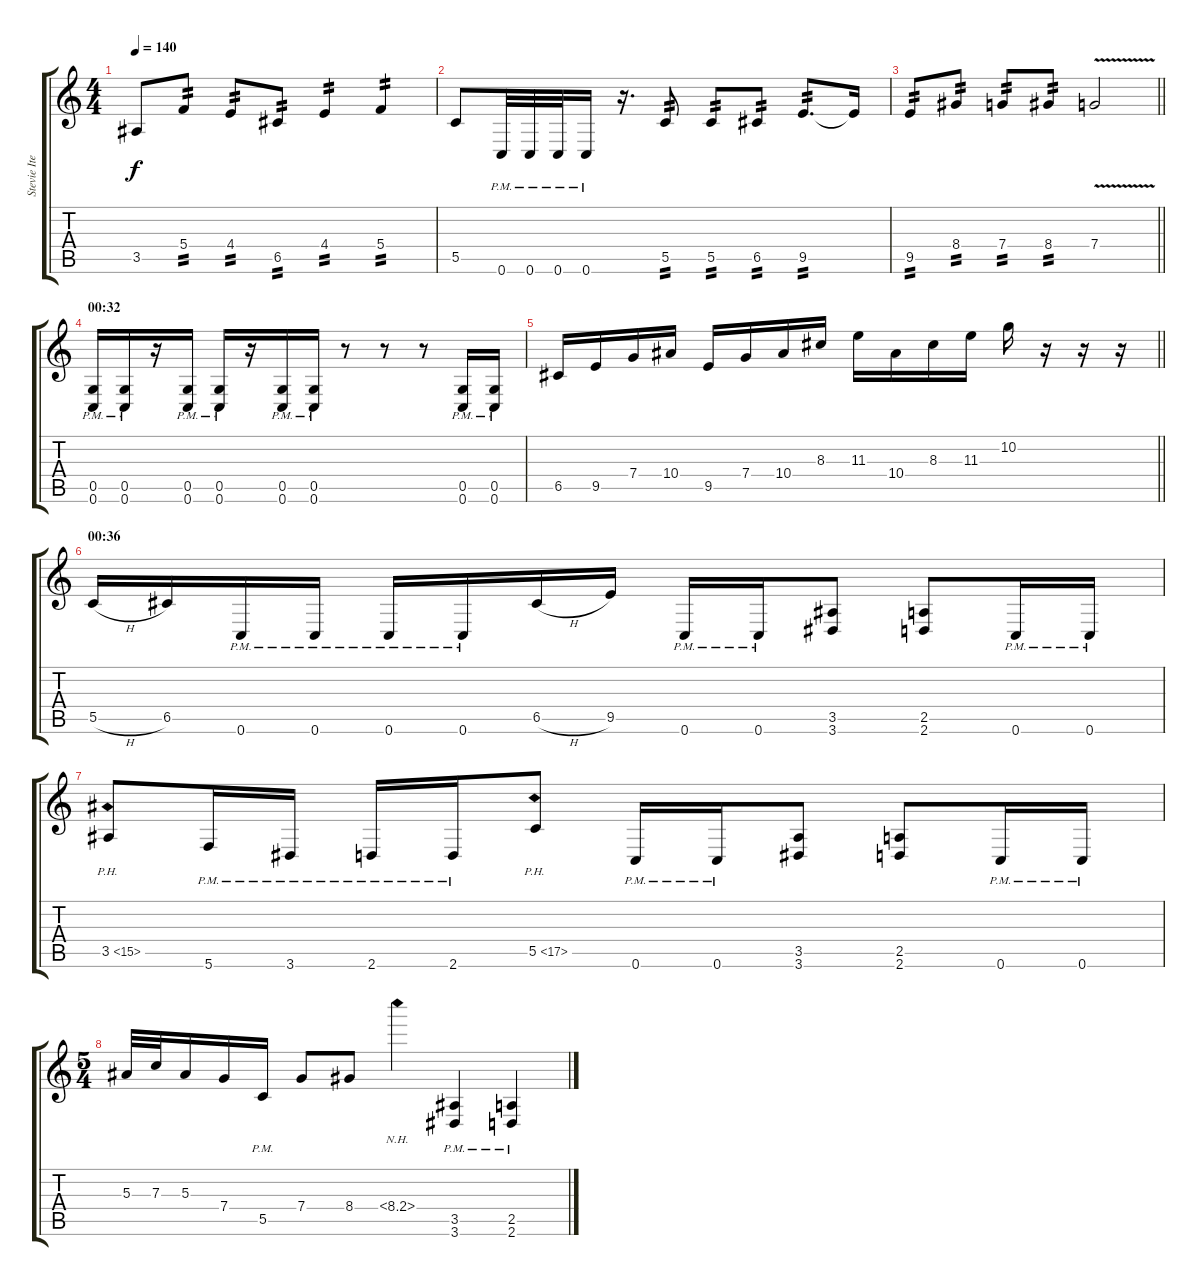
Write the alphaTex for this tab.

\track ("Stevie Item" "Stevie Ite") {instrument distortionguitar}
\staff {score tabs}
\tuning (D4 A3 F3 C3 G2 C2) {hide}
\ts (4 4)
\tempo 140
\clef g2
\ks c
3.5{t}.8{dy f} 5.4.8{tp 2} 4.4.8{tp 2} 6.5.8{tp 2} 4.4.4{tp 2} 5.4.4{tp 2} |
5.5.8 0.6{pm}.32 0.6{pm}.32 0.6{pm}.32 0.6{pm}.16 r.16{d} 5.5.8{tp 2} 5.5.8{tp 2} 6.5.8{tp 2} 9.5.8{d tp 2} 9.5{t}.16 |
\barLineRight lightlight
9.5.8{tp 2} 8.4.8{tp 2} 7.4.8{tp 2} 8.4.8{tp 2} 7.4{v}.2 |
\section ("" "00:32")
(0.5{pm} 0.6{pm}).16 (0.5{pm} 0.6{pm}).16 r.16 (0.5{pm} 0.6{pm}).16 (0.5{pm} 0.6{pm}).16 r.16 (0.5{pm} 0.6{pm}).16 (0.5{pm} 0.6{pm}).16 r.8 r.8 r.8 (0.5{pm} 0.6{pm}).16 (0.5{pm} 0.6{pm}).16 |
\barLineRight lightlight
6.5.16 9.5.16 7.4.16 10.4.16 9.5.16 7.4.16 10.4.16 8.3.16 11.3.16 10.4.16 8.3.16 11.3.16 10.2.16 r.16 r.16 r.16 |
\section ("" "00:36")
5.5{h}.16 6.5.16 0.6{pm}.16 0.6{pm}.16 0.6{pm}.16 0.6{pm}.16 6.5{h}.16 9.5.16 0.6{pm}.16 0.6{pm}.16 (3.5 3.6).8 (2.5 2.6).8 0.6{pm}.16 0.6{pm}.16 |
3.5{ph 12}.8 5.6{pm}.16 3.6{pm}.16 2.6{pm}.16 2.6{pm}.16 5.5{ph 12}.8 0.6{pm}.16 0.6{pm}.16 (3.5 3.6).8 (2.5 2.6).8 0.6{pm}.16 0.6{pm}.16 |
\ts (5 4)
5.3.32 7.3.32 5.3.16 7.4.16 5.5{pm}.16 7.4.8 8.4.8 8.4{nh}.4{instrument guitarharmonics} (3.5{pm} 3.6{pm}).4{instrument distortionguitar} (2.5{pm} 2.6{pm}).4
